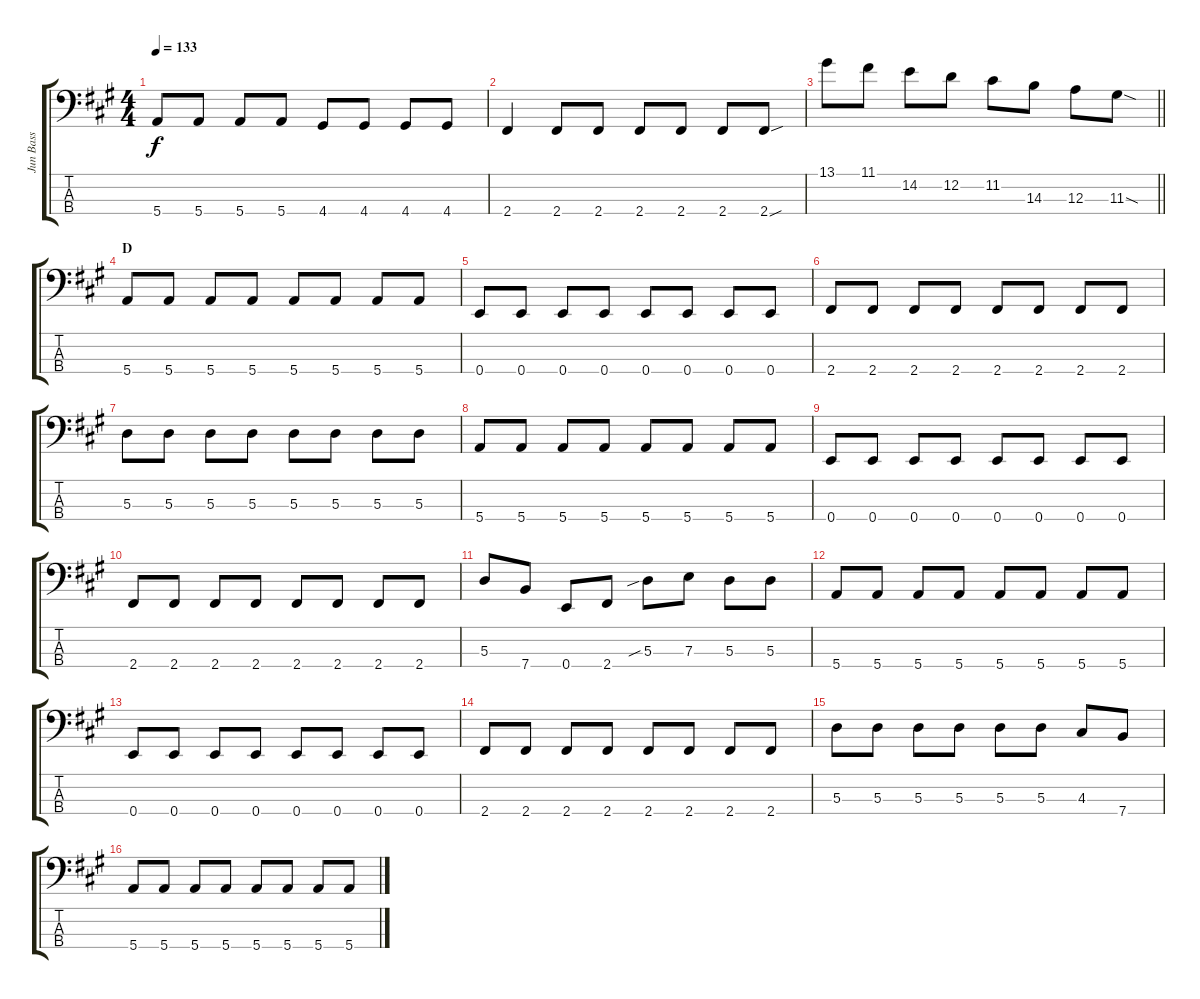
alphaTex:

\track ("Jun Bass" "Jun Bass") {instrument electricbasspick}
\staff {score tabs}
\tuning (G2 D2 A1 E1) {hide}
\ts (4 4)
\tempo 133
\clef f4
\ks a
5.4.8{dy f} 5.4.8 5.4.8 5.4.8 4.4.8 4.4.8 4.4.8 4.4.8 |
2.4.4 2.4.8 2.4.8 2.4.8 2.4.8 2.4.8 2.4{sou}.8 |
\barLineRight lightlight
13.1.8 11.1.8 14.2.8 12.2.8 11.2.8 14.3.8 12.3.8 11.3{sod}.8 |
\section ("" "D")
5.4.8 5.4.8 5.4.8 5.4.8 5.4.8 5.4.8 5.4.8 5.4.8 |
0.4.8 0.4.8 0.4.8 0.4.8 0.4.8 0.4.8 0.4.8 0.4.8 |
2.4.8 2.4.8 2.4.8 2.4.8 2.4.8 2.4.8 2.4.8 2.4.8 |
5.3.8 5.3.8 5.3.8 5.3.8 5.3.8 5.3.8 5.3.8 5.3.8 |
5.4.8 5.4.8 5.4.8 5.4.8 5.4.8 5.4.8 5.4.8 5.4.8 |
0.4.8 0.4.8 0.4.8 0.4.8 0.4.8 0.4.8 0.4.8 0.4.8 |
2.4.8 2.4.8 2.4.8 2.4.8 2.4.8 2.4.8 2.4.8 2.4.8 |
5.3.8 7.4.8 0.4.8 2.4.8 5.3{sib}.8 7.3.8 5.3.8 5.3.8 |
5.4.8 5.4.8 5.4.8 5.4.8 5.4.8 5.4.8 5.4.8 5.4.8 |
0.4.8 0.4.8 0.4.8 0.4.8 0.4.8 0.4.8 0.4.8 0.4.8 |
2.4.8 2.4.8 2.4.8 2.4.8 2.4.8 2.4.8 2.4.8 2.4.8 |
5.3.8 5.3.8 5.3.8 5.3.8 5.3.8 5.3.8 4.3.8 7.4.8 |
5.4.8 5.4.8 5.4.8 5.4.8 5.4.8 5.4.8 5.4.8 5.4.8
